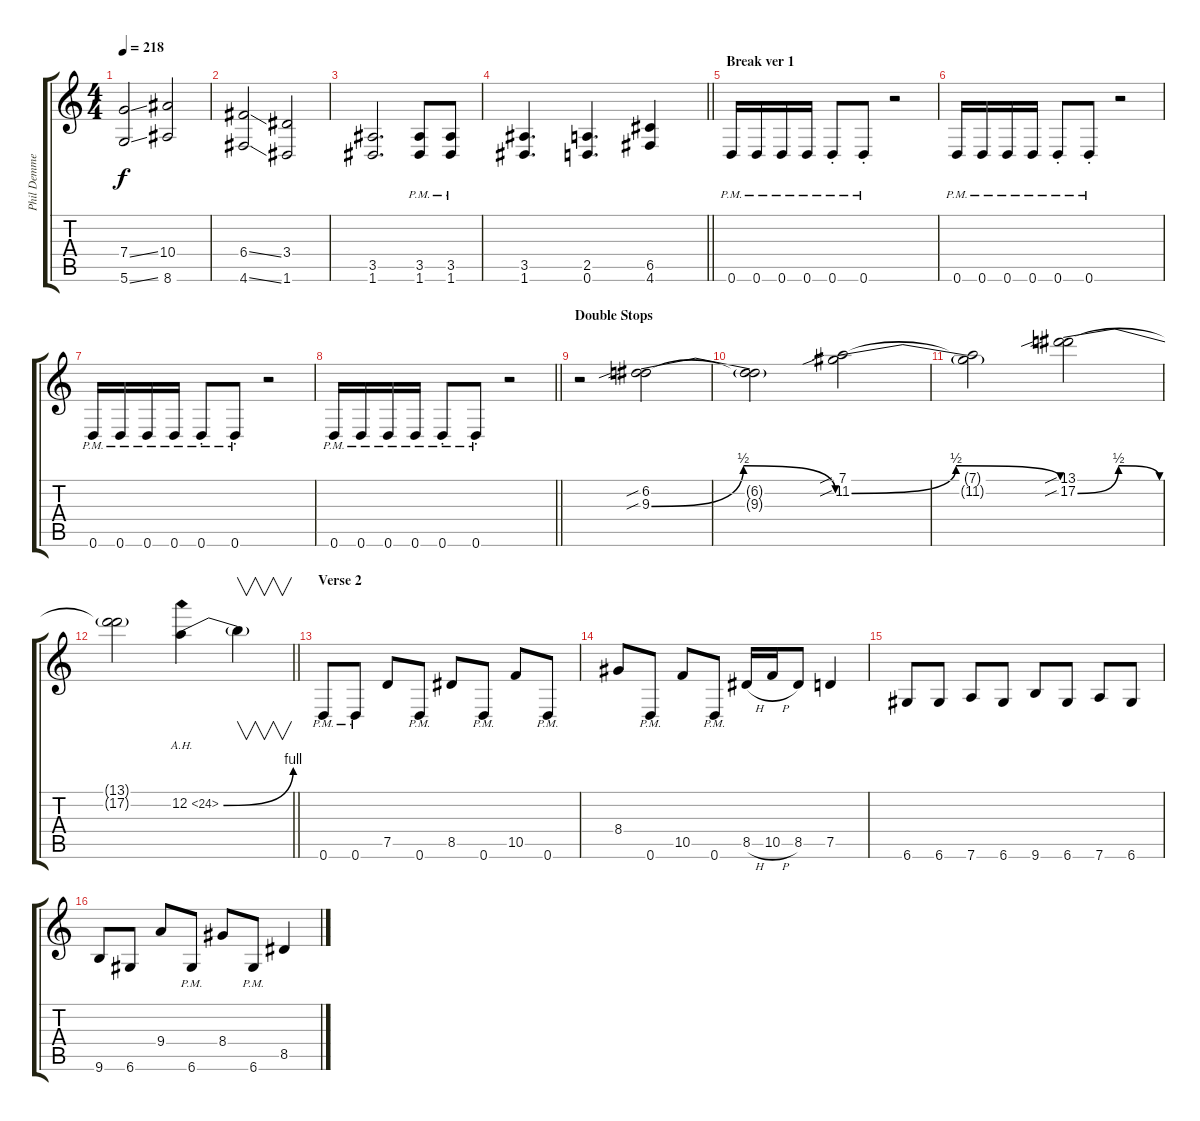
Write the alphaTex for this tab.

\track ("Phil Demmel" "Phil Demme") {instrument distortionguitar}
\staff {score tabs}
\tuning (D4 A3 F3 C3 G2 D2) {hide}
\ts (4 4)
\tempo 218
\clef g2
\ks c
(7.4{ss} 5.6{ss}).2{dy f} (10.4 8.6).2 |
(6.4{ss} 4.6{ss}).2 (3.4 1.6).2 |
(3.5 1.6).2{d} (3.5{pm} 1.6{pm}).8 (3.5{pm} 1.6{pm}).8 |
\barLineRight lightlight
(3.5 1.6).4{d} (2.5 0.6).4{d} (6.5 4.6).4 |
\section ("" "Break ver 1")
0.6{pm}.16 0.6{pm}.16 0.6{pm}.16 0.6{pm}.16 0.6{pm st}.8 0.6{pm st}.8 r.2 |
0.6{pm}.16 0.6{pm}.16 0.6{pm}.16 0.6{pm}.16 0.6{pm st}.8 0.6{pm st}.8 r.2 |
0.6{pm}.16 0.6{pm}.16 0.6{pm}.16 0.6{pm}.16 0.6{pm st}.8 0.6{pm st}.8 r.2 |
\barLineRight lightlight
0.6{pm}.16 0.6{pm}.16 0.6{pm}.16 0.6{pm}.16 0.6{pm st}.8 0.6{pm st}.8 r.2 |
\section ("" "Double Stops")
r.2 (6.2{sib} 9.3{be (bendrelease 0 0 15 2 40 2 60 0) sib}).2 |
(6.2{t} 9.3{t}).2 (7.1{sib} 11.2{be (bendrelease 0 0 15 2 39 2 60 0) sib}).2 |
(7.1{t} 11.2{t}).2 (13.1{sib} 17.2{be (bendrelease 0 0 15 2 40 2 60 0) sib}).2 |
\barLineRight lightlight
(13.1{t} 17.2{t}).2 12.2{be (bend 0 0 60 4) ah 12}.4 12.2{t}.4{v} |
\section ("" "Verse 2")
0.6{pm}.8 0.6{pm}.8 7.5.8 0.6{pm}.8 8.5.8 0.6{pm}.8 10.5.8 0.6{pm}.8 |
8.4.8 0.6{pm}.8 10.5.8 0.6{pm}.8 8.5{h}.16 10.5{h}.16 8.5.8 7.5.4 |
6.6.8 6.6.8 7.6.8 6.6.8 9.6.8 6.6.8 7.6.8 6.6.8 |
9.6.8 6.6.8 9.4.8 6.6{pm}.8 8.4.8 6.6{pm}.8 8.5.4
